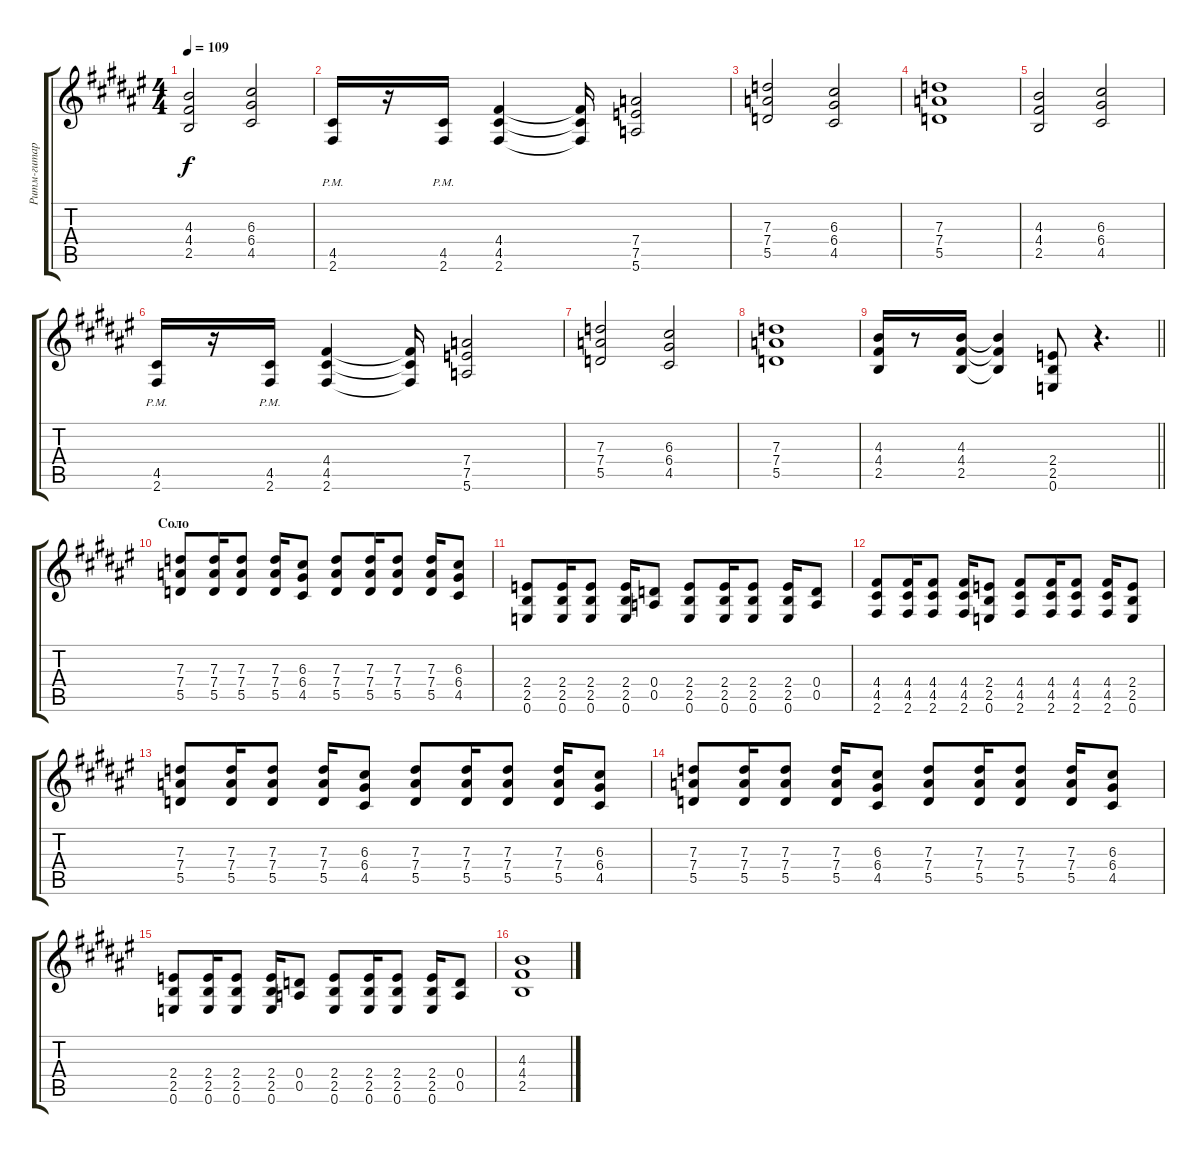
\track ("Ритм-гитара Толик" "Ритм-гитар") {instrument distortionguitar}
\staff {score tabs}
\tuning (E4 B3 G3 D3 A2 E2) {hide}
\ts (4 4)
\tempo 109
\clef g2
\ks f#
(4.3 4.4 2.5).2{dy f} (6.3 6.4 4.5).2 |
(4.5{pm} 2.6{pm}).16 r.16 (4.5{pm} 2.6{pm}).16 (4.4 4.5 2.6).4 (4.4{t} 4.5{t} 2.6{t}).16 (7.4 7.5 5.6).2 |
(7.3 7.4 5.5).2 (6.3 6.4 4.5).2 |
(7.3 7.4 5.5).1 |
(4.3 4.4 2.5).2 (6.3 6.4 4.5).2 |
(4.5{pm} 2.6{pm}).16 r.16 (4.5{pm} 2.6{pm}).16 (4.4 4.5 2.6).4 (4.4{t} 4.5{t} 2.6{t}).16 (7.4 7.5 5.6).2 |
(7.3 7.4 5.5).2 (6.3 6.4 4.5).2 |
(7.3 7.4 5.5).1 |
\barLineRight lightlight
(4.3 4.4 2.5).16 r.8 (4.3 4.4 2.5).16 (4.3{t} 4.4{t} 2.5{t}).4 (2.4 2.5 0.6).8 r.4{d} |
\section ("" "Соло")
(7.3 7.4 5.5).8 (7.3 7.4 5.5).16 (7.3 7.4 5.5).8 (7.3 7.4 5.5).16 (6.3 6.4 4.5).8 (7.3 7.4 5.5).8 (7.3 7.4 5.5).16 (7.3 7.4 5.5).8 (7.3 7.4 5.5).16 (6.3 6.4 4.5).8 |
(2.4 2.5 0.6).8 (2.4 2.5 0.6).16 (2.4 2.5 0.6).8 (2.4 2.5 0.6).16 (0.4 0.5).8 (2.4 2.5 0.6).8 (2.4 2.5 0.6).16 (2.4 2.5 0.6).8 (2.4 2.5 0.6).16 (0.4 0.5).8 |
(4.4 4.5 2.6).8 (4.4 4.5 2.6).16 (4.4 4.5 2.6).8 (4.4 4.5 2.6).16 (2.4 2.5 0.6).8 (4.4 4.5 2.6).8 (4.4 4.5 2.6).16 (4.4 4.5 2.6).8 (4.4 4.5 2.6).16 (2.4 2.5 0.6).8 |
(7.3 7.4 5.5).8 (7.3 7.4 5.5).16 (7.3 7.4 5.5).8 (7.3 7.4 5.5).16 (6.3 6.4 4.5).8 (7.3 7.4 5.5).8 (7.3 7.4 5.5).16 (7.3 7.4 5.5).8 (7.3 7.4 5.5).16 (6.3 6.4 4.5).8 |
(7.3 7.4 5.5).8 (7.3 7.4 5.5).16 (7.3 7.4 5.5).8 (7.3 7.4 5.5).16 (6.3 6.4 4.5).8 (7.3 7.4 5.5).8 (7.3 7.4 5.5).16 (7.3 7.4 5.5).8 (7.3 7.4 5.5).16 (6.3 6.4 4.5).8 |
(2.4 2.5 0.6).8 (2.4 2.5 0.6).16 (2.4 2.5 0.6).8 (2.4 2.5 0.6).16 (0.4 0.5).8 (2.4 2.5 0.6).8 (2.4 2.5 0.6).16 (2.4 2.5 0.6).8 (2.4 2.5 0.6).16 (0.4 0.5).8 |
(4.3 4.4 2.5).1
